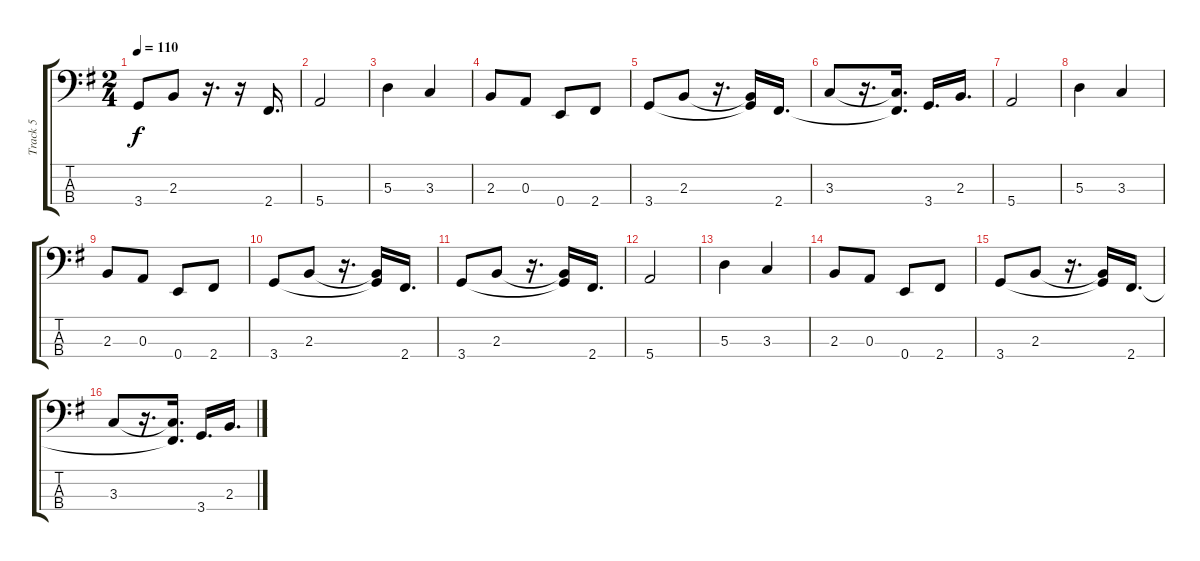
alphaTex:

\track ("Track 5" "Track 5") {mute instrument acousticguitarnylon}
\staff {score tabs}
\tuning (G2 D2 A1 E1) {hide}
\ts (2 4)
\tempo 110
\clef f4
\ks g
3.4.8{dy f} 2.3.8 r.16{d} r.16 2.4.16{d} |
5.4.2 |
5.3.4 3.3.4 |
2.3.8 0.3.8 0.4.8 2.4.8 |
3.4.8 2.3.8 r.16{d} (2.3{t} 3.4{t}).16 2.4.16{d} |
3.3.8 r.16{d} (3.3{t} 2.4{t}).16{d} 3.4.16{d} 2.3.16{d} |
5.4.2 |
5.3.4 3.3.4 |
2.3.8 0.3.8 0.4.8 2.4.8 |
3.4.8 2.3.8 r.16{d} (2.3{t} 3.4{t}).16 2.4.16{d} |
3.4.8 2.3.8 r.16{d} (2.3{t} 3.4{t}).16 2.4.16{d} |
5.4.2 |
5.3.4 3.3.4 |
2.3.8 0.3.8 0.4.8 2.4.8 |
3.4.8 2.3.8 r.16{d} (2.3{t} 3.4{t}).16 2.4.16{d} |
3.3.8 r.16{d} (3.3{t} 2.4{t}).16{d} 3.4.16{d} 2.3.16{d}
